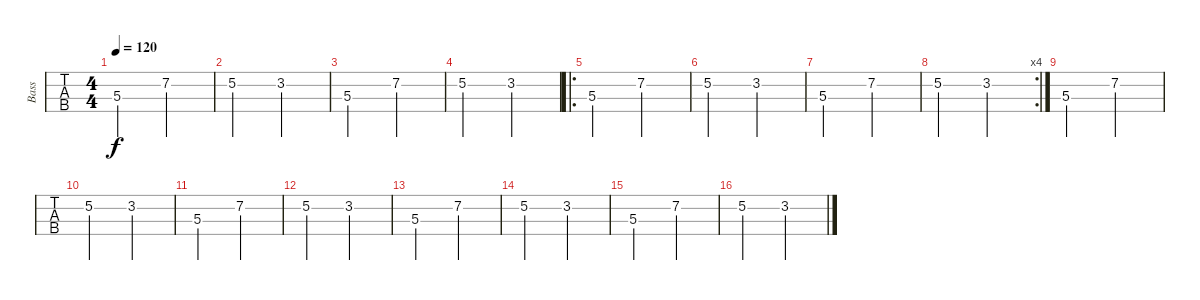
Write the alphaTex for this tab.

\track ("Bass" "Bass") {instrument electricbassfinger}
\staff {tabs}
\tuning (G2 D2 A1 E1) {hide}
\ts (4 4)
\tempo 120
\clef f4
\ks c
5.3.2{dy f} 7.2.2 |
5.2.2 3.2.2 |
5.3.2 7.2.2 |
5.2.2 3.2.2 |
\ro
5.3.2 7.2.2 |
5.2.2 3.2.2 |
5.3.2 7.2.2 |
\rc 4
5.2.2 3.2.2 |
5.3.2 7.2.2 |
5.2.2 3.2.2 |
5.3.2 7.2.2 |
5.2.2 3.2.2 |
5.3.2 7.2.2 |
5.2.2 3.2.2 |
5.3.2 7.2.2 |
5.2.2 3.2.2
